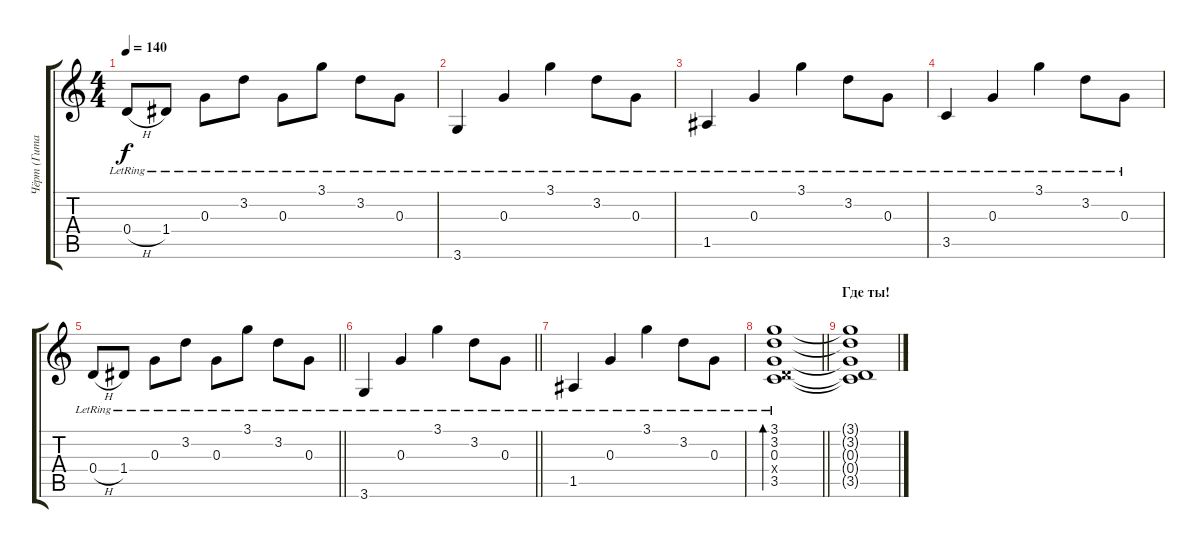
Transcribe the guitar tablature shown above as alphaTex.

\track ("Чёрт (Гитара)" "Чёрт (Гита") {instrument electricguitarclean}
\staff {score tabs}
\tuning (E4 B3 G3 D3 A2 E2) {hide}
\ts (4 4)
\tempo 140
\clef g2
\ks c
0.4{h lr}.8{dy f} 1.4{lr}.8 0.3{lr}.8 3.2{lr}.8 0.3{lr}.8 3.1{lr}.8 3.2{lr}.8 0.3{lr}.8 |
3.6{lr}.4 0.3{lr}.4 3.1{lr}.4 3.2{lr}.8 0.3{lr}.8 |
1.5{lr}.4 0.3{lr}.4 3.1{lr}.4 3.2{lr}.8 0.3{lr}.8 |
3.5{lr}.4 0.3{lr}.4 3.1{lr}.4 3.2{lr}.8 0.3{lr}.8 |
\barLineRight lightlight
0.4{h lr}.8 1.4{lr}.8 0.3{lr}.8 3.2{lr}.8 0.3{lr}.8 3.1{lr}.8 3.2{lr}.8 0.3{lr}.8 |
\barLineRight lightlight
3.6{lr}.4 0.3{lr}.4 3.1{lr}.4 3.2{lr}.8 0.3{lr}.8 |
1.5{lr}.4 0.3{lr}.4 3.1{lr}.4 3.2{lr}.8 0.3{lr}.8 |
\barLineRight lightlight
(3.1 3.2 0.3 0.4{x} 3.5{lr}).1{bd 240} |
\section ("" "Где ты!")
(3.1{t} 3.2{t} 0.3{t} 0.4{t} 3.5{t}).1
